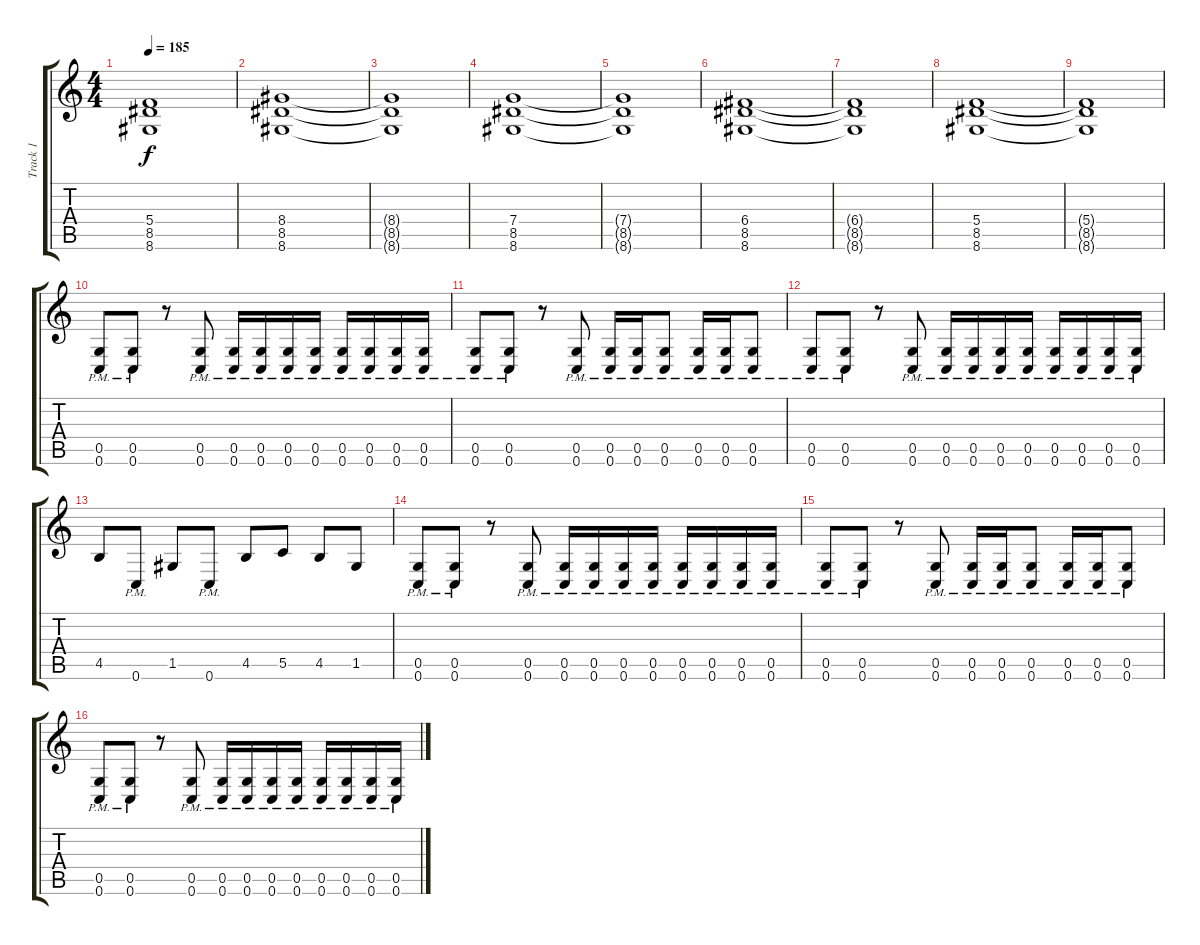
\track ("Track 1" "Track 1") {instrument distortionguitar}
\staff {score tabs}
\tuning (D4 A3 F3 C3 G2 C2) {hide}
\ts (4 4)
\tempo 185
\clef g2
\ks c
(5.4{t} 8.5{t} 8.6{t}).1{dy f} |
(8.4 8.5 8.6).1 |
(8.4{t} 8.5{t} 8.6{t}).1 |
(7.4 8.5 8.6).1 |
(7.4{t} 8.5{t} 8.6{t}).1 |
(6.4 8.5 8.6).1 |
(6.4{t} 8.5{t} 8.6{t}).1 |
(5.4 8.5 8.6).1 |
(5.4{t} 8.5{t} 8.6{t}).1 |
(0.5{pm} 0.6{pm}).8 (0.5{pm} 0.6{pm}).8 r.8 (0.5{pm} 0.6{pm}).8 (0.5{pm} 0.6{pm}).16 (0.5{pm} 0.6{pm}).16 (0.5{pm} 0.6{pm}).16 (0.5{pm} 0.6{pm}).16 (0.5{pm} 0.6{pm}).16 (0.5{pm} 0.6{pm}).16 (0.5{pm} 0.6{pm}).16 (0.5{pm} 0.6{pm}).16 |
(0.5{pm} 0.6{pm}).8 (0.5{pm} 0.6{pm}).8 r.8 (0.5{pm} 0.6{pm}).8 (0.5{pm} 0.6{pm}).16 (0.5{pm} 0.6{pm}).16 (0.5{pm} 0.6{pm}).8 (0.5{pm} 0.6{pm}).16 (0.5{pm} 0.6{pm}).16 (0.5{pm} 0.6{pm}).8 |
(0.5{pm} 0.6{pm}).8 (0.5{pm} 0.6{pm}).8 r.8 (0.5{pm} 0.6{pm}).8 (0.5{pm} 0.6{pm}).16 (0.5{pm} 0.6{pm}).16 (0.5{pm} 0.6{pm}).16 (0.5{pm} 0.6{pm}).16 (0.5{pm} 0.6{pm}).16 (0.5{pm} 0.6{pm}).16 (0.5{pm} 0.6{pm}).16 (0.5{pm} 0.6{pm}).16 |
4.5.8 0.6{pm}.8 1.5.8 0.6{pm}.8 4.5.8 5.5.8 4.5.8 1.5.8 |
(0.5{pm} 0.6{pm}).8 (0.5{pm} 0.6{pm}).8 r.8 (0.5{pm} 0.6{pm}).8 (0.5{pm} 0.6{pm}).16 (0.5{pm} 0.6{pm}).16 (0.5{pm} 0.6{pm}).16 (0.5{pm} 0.6{pm}).16 (0.5{pm} 0.6{pm}).16 (0.5{pm} 0.6{pm}).16 (0.5{pm} 0.6{pm}).16 (0.5{pm} 0.6{pm}).16 |
(0.5{pm} 0.6{pm}).8 (0.5{pm} 0.6{pm}).8 r.8 (0.5{pm} 0.6{pm}).8 (0.5{pm} 0.6{pm}).16 (0.5{pm} 0.6{pm}).16 (0.5{pm} 0.6{pm}).8 (0.5{pm} 0.6{pm}).16 (0.5{pm} 0.6{pm}).16 (0.5{pm} 0.6{pm}).8 |
(0.5{pm} 0.6{pm}).8 (0.5{pm} 0.6{pm}).8 r.8 (0.5{pm} 0.6{pm}).8 (0.5{pm} 0.6{pm}).16 (0.5{pm} 0.6{pm}).16 (0.5{pm} 0.6{pm}).16 (0.5{pm} 0.6{pm}).16 (0.5{pm} 0.6{pm}).16 (0.5{pm} 0.6{pm}).16 (0.5{pm} 0.6{pm}).16 (0.5{pm} 0.6{pm}).16
